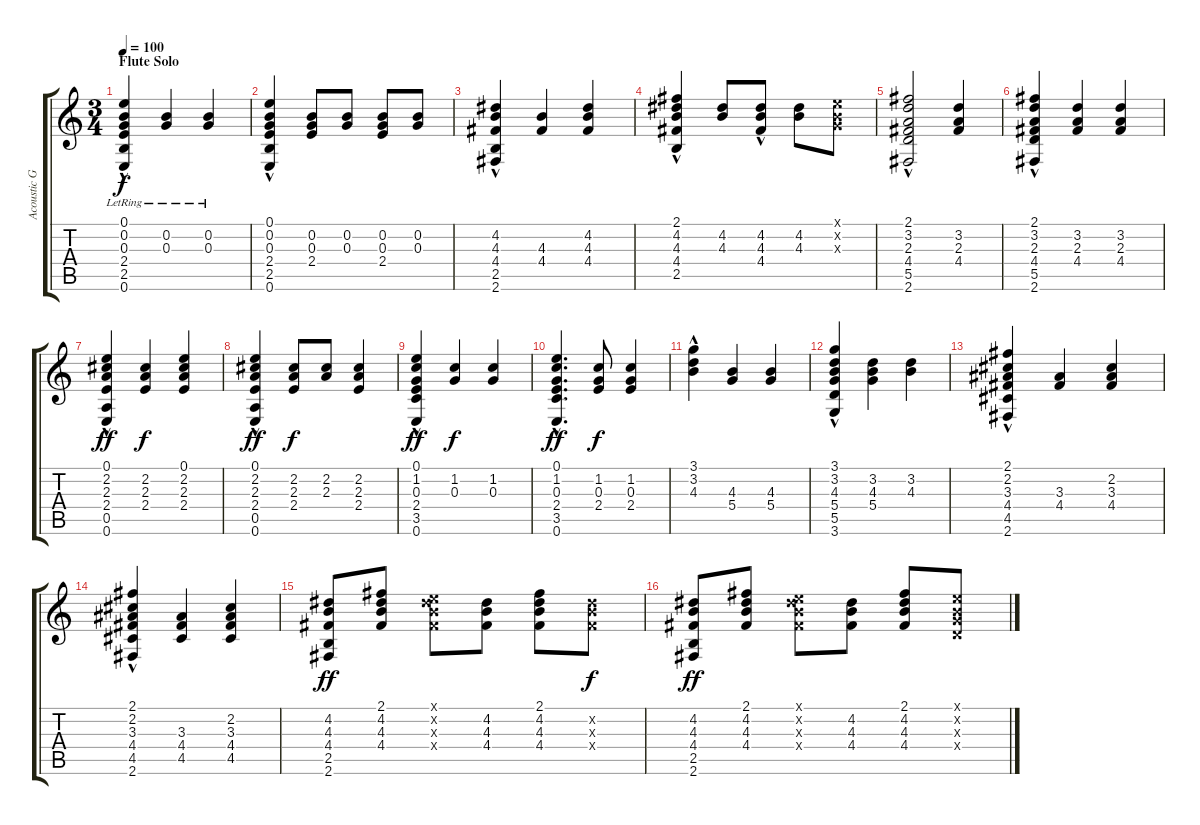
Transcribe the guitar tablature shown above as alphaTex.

\track ("Acoustic Guitar (Ian Anderson)" "Acoustic G") {instrument acousticguitarnylon}
\staff {score tabs}
\tuning (E4 B3 G3 D3 A2 E2) {hide}
\ts (3 4)
\section ("" "Flute Solo")
\tempo 100
\clef g2
\ks c
(0.1{hac} 0.2{lr} 0.3{lr} 2.4{hac lr} 2.5{hac lr} 0.6{hac lr}).4{dy f} (0.2{lr} 0.3{lr}).4 (0.2{lr} 0.3{lr}).4 |
(0.1{hac} 0.2 0.3 2.4 2.5{hac} 0.6{hac}).4 (0.2 0.3 2.4).8 (0.2 0.3).8 (0.2 0.3 2.4).8 (0.2 0.3).8 |
(4.2{hac} 4.3 4.4 2.5{hac} 2.6{hac}).4 (4.3 4.4).4 (4.2 4.3 4.4).4 |
(2.1 4.2 4.3 4.4{hac} 2.5{hac}).4 (4.2 4.3).8 (4.2 4.3 4.4{hac}).8 (4.2 4.3).8 (0.1{x} 0.2{x} 0.3{x}).8 |
(2.1{hac} 3.2 2.3 4.4 5.5{hac} 2.6{hac}).2 (3.2 2.3 4.4).4 |
(2.1{hac} 3.2 2.3 4.4 5.5{hac} 2.6{hac}).4 (3.2 2.3 4.4).4 (3.2 2.3 4.4).4 |
(0.1 2.2 2.3 2.4 0.5{hac} 0.6{hac}).4{dy ff} (2.2 2.3 2.4).4{dy f} (0.1 2.2 2.3 2.4).4 |
(0.1{hac} 2.2 2.3 2.4 0.5{hac} 0.6{hac}).4{dy ff} (2.2 2.3 2.4).8{dy f} (2.2 2.3).8 (2.2 2.3 2.4).4 |
(0.1{hac} 1.2 0.3 2.4{hac} 3.5{hac} 0.6{hac}).4{dy ff} (1.2 0.3).4{dy f} (1.2 0.3).4 |
(0.1{hac} 1.2{hac} 0.3{hac} 2.4{hac} 3.5{hac} 0.6{hac}).4{d dy ff} (1.2 0.3 2.4).8{dy f} (1.2 0.3 2.4).4 |
(3.1{hac} 3.2{hac} 4.3).4 (4.3 5.4).4 (4.3 5.4).4 |
(3.1 3.2 4.3 5.4 5.5{hac} 3.6{hac}).4 (3.2 4.3 5.4).4 (3.2 4.3).4 |
(2.1{hac} 2.2 3.3 4.4 4.5 2.6{hac}).4 (3.3 4.4).4 (2.2 3.3 4.4).4 |
(2.1{hac} 2.2 3.3 4.4 4.5 2.6{hac}).4 (3.3 4.4 4.5).4 (2.2 3.3 4.4 4.5).4 |
(4.2 4.3 4.4 2.5 2.6).8{dy ff} (2.1 4.2 4.3 4.4).8 (0.1{x} 4.2{x} 4.3{x} 4.4{x}).8 (4.2 4.3 4.4).8 (2.1 4.2 4.3 4.4).8 (4.2{x} 4.3{x} 4.4{x}).8{dy f} |
(4.2 4.3 4.4 2.5 2.6).8{dy ff} (2.1 4.2 4.3 4.4).8 (0.1{x} 4.2{x} 4.3{x} 4.4{x}).8 (4.2 4.3 4.4).8 (2.1 4.2 4.3 4.4).8 (0.1{x} 0.2{x} 0.3{x} 0.4{x}).8
